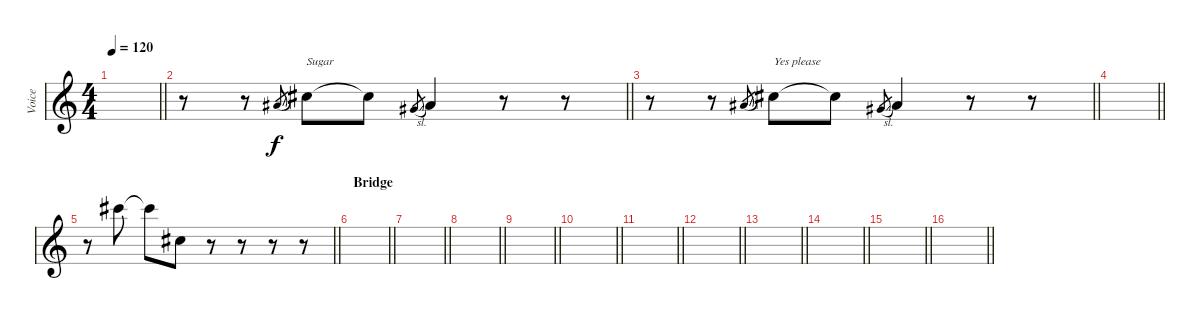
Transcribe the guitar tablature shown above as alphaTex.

\track ("Voice" "Voice") {instrument altosax}
\staff {score}
\tuning (E4 B3 G3 D3 A2 E2) {hide}
\ts (4 4)
\tempo 120
\clef g2
\barLineRight lightlight
\ks c
|
\barLineRight lightlight
r.8 r.8 6.1{sl}.8{gr} 9.1.8{txt "Sugar"} 9.1{t}.8 4.1{sl}.8{gr} 6.1.4 r.8 r.8 |
\barLineRight lightlight
r.8 r.8 6.1{sl}.8{gr} 9.1.8{txt "Yes please"} 9.1{t}.8 4.1{sl}.8{gr} 6.1.4 r.8 r.8 |
\barLineRight lightlight
|
\barLineRight lightlight
r.8 21.1.8 21.1{t}.8 9.1.8 r.8 r.8 r.8 r.8 |
\section ("" "Bridge")
\barLineRight lightlight
|
\barLineRight lightlight
|
\barLineRight lightlight
|
\barLineRight lightlight
|
\barLineRight lightlight
|
\barLineRight lightlight
|
\barLineRight lightlight
|
\barLineRight lightlight
|
\barLineRight lightlight
|
\barLineRight lightlight
|
\barLineRight lightlight
